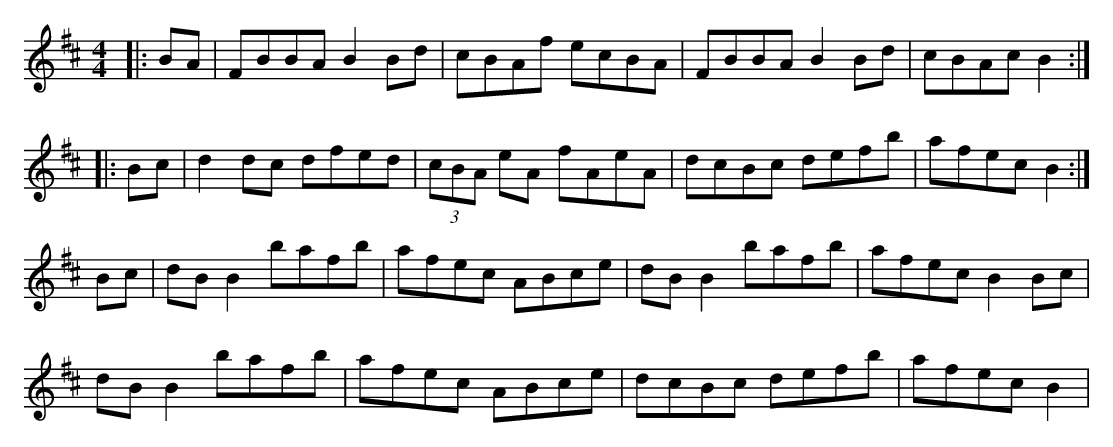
X:1
M:4/4
K:Bmin
|:BA|FBBA B2Bd|cBAf ecBA|FBBA B2Bd|cBAc B2:|
|:Bc|d2dc dfed|(3cBA eA fAeA|dcBc defb|afec B2:|
Bc|dBB2 bafb|afec ABce|dB B2 bafb|afec B2Bc|
dB B2 bafb|afec ABce|dcBc defb|afec B2|
